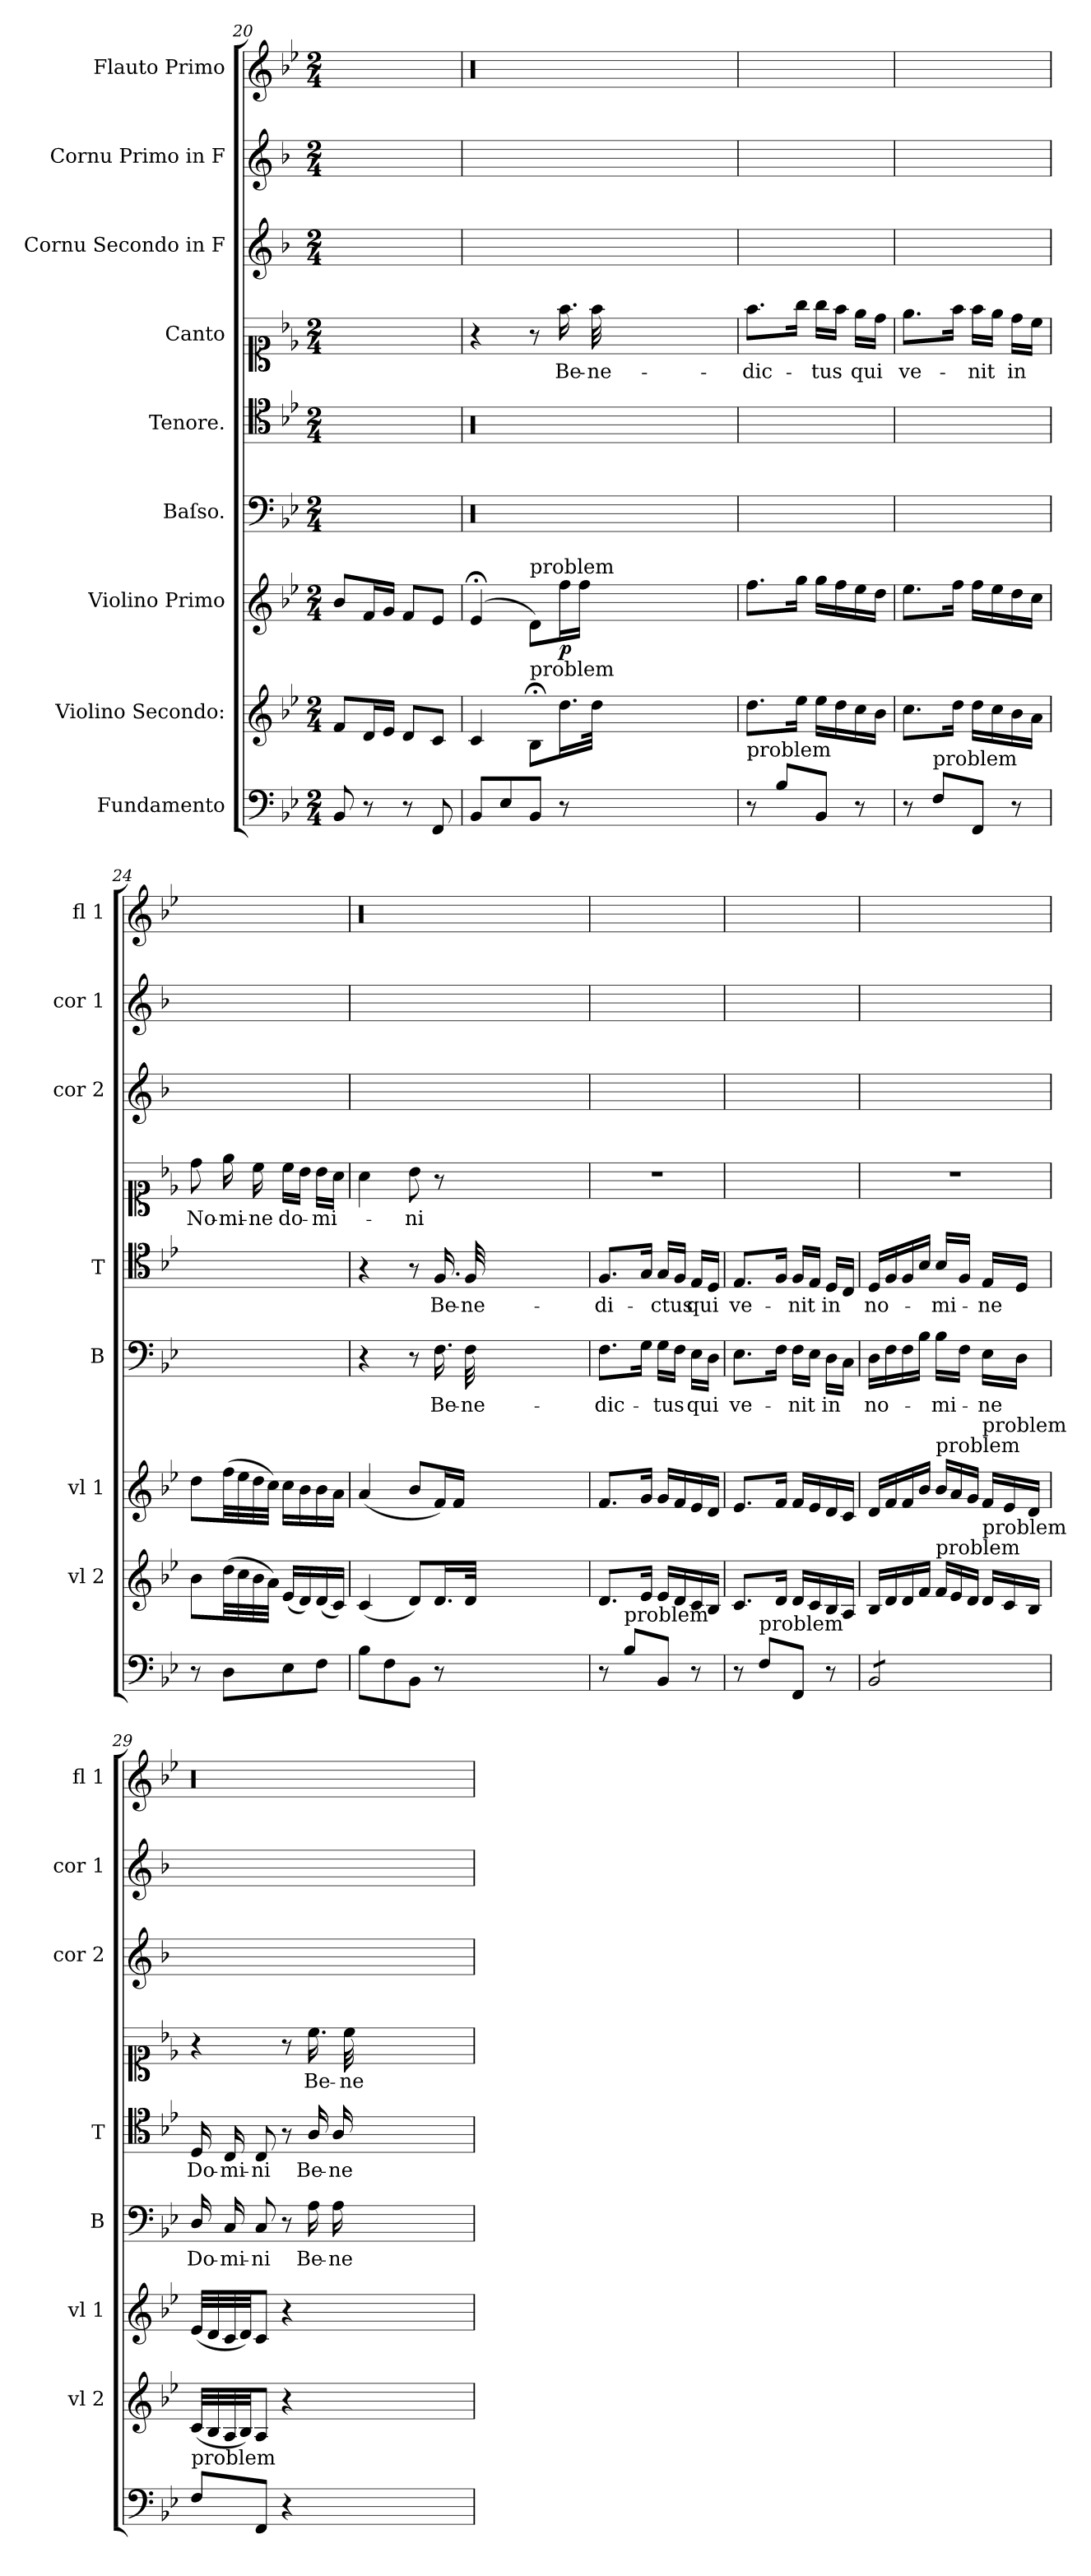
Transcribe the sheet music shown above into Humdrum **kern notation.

**kern	**kern	**kern	**dynam	**kern	**text	**kern	**text	**kern	**text	**kern	**kern	**kern
*part9	*part8	*part7	*part7	*part6	*part6	*part5	*part5	*part4	*part4	*part3	*part2	*part1
*staff9	*staff8	*staff7	*staff7	*staff6	*staff6	*staff5	*staff5	*staff4	*staff4	*staff3	*staff2	*staff1
*I"Fundamento	*I"Violino Secondo:	*I"Violino Primo	*	*I"Baſso.	*	*I"Tenore.	*	*I"Canto	*	*I"Cornu Secondo in F	*I"Cornu Primo in F	*I"Flauto Primo
*	*I'vl 2	*I'vl 1	*	*I'B	*	*I'T	*	*	*	*I'cor 2	*I'cor 1	*I'fl 1
*clefF4	*clefG2	*clefG2	*	*clefF4	*	*clefC4	*	*clefC1	*	*clefG2	*clefG2	*clefG2
*	*	*	*	*	*	*	*	*	*	*ITrd4c7	*ITrd4c7	*
*k[b-e-]	*k[b-e-]	*k[b-e-]	*	*k[b-e-]	*	*k[b-e-]	*	*k[b-e-]	*	*k[b-e-]	*k[b-e-]	*k[b-e-]
*M2/4	*M2/4	*M2/4	*	*M2/4	*	*M2/4	*	*M2/4	*	*M2/4	*M2/4	*M2/4
=20	=20	=20	=20	=20	=20	=20	=20	=20	=20	=20	=20	=20
8BB-/	8f/L	8b-/L	.	2ryy	.	2ryy	.	2ryy	.	2ryy	2ryy	2ryy
8r	16d/L	16f/L	.	.	.	.	.	.	.	.	.	.
.	16e-/JJ	16g/JJ	.	.	.	.	.	.	.	.	.	.
8r	8d/L	8f/L	.	.	.	.	.	.	.	.	.	.
8FF/	8c/J	8e-/J	.	.	.	.	.	.	.	.	.	.
=21	=21	=21	=21	=21	=21	=21	=21	=21	=21	=21	=21	=21
!	!	!	!	!LO:N:vis=00	!	!LO:N:vis=00	!	!	!	!	!	!LO:N:vis=00
8BB-/L	4c/	(4e-;</	.	0r	.	0r	.	4r	.	2ryy	2ryy	0r
8E-/	.	.	.	.	.	.	.	.	.	.	.	.
!	!	!LO:TX:a:t=problem	!	!	!	!	!	!	!	!	!	!
!	!LO:TX:a:t=problem	!	!	!	!	!	!	!	!	!	!	!
8BB-/J	8B-;</L	8d/L)	.	.	.	.	.	8r	.	.	.	.
8r	16.dd\L	16ff\L	p	.	.	.	.	16.ff\	Be-	.	.	.
.	.	16ff\JJ	.	.	.	.	.	.	.	.	.	.
.	32dd\JJk	.	.	.	.	.	.	32ff\	-ne-	.	.	.
1.ryy	1.ryy	1.ryy	.	.	.	.	.	1.ryy	.	1.ryy	1.ryy	.
=22	=22	=22	=22	=22	=22	=22	=22	=22	=22	=22	=22	=22
!LO:TX:a:t=problem	!	!	!	!	!	!	!	!	!	!	!	!
8r	8.dd\L	8.ff\L	.	2ryy	.	2ryy	.	8.ff\L	-dic-	2ryy	2ryy	2ryy
8B-\L	.	.	.	.	.	.	.	.	.	.	.	.
.	16ee-\Jk	16gg\Jk	.	.	.	.	.	16gg\Jk	.	.	.	.
8BB-/J	16ee-\LL	16gg\LL	.	.	.	.	.	16gg\LL	-tus	.	.	.
.	16dd\	16ff\	.	.	.	.	.	16ff\JJ	.	.	.	.
8r	16cc\	16ee-\	.	.	.	.	.	16ee-\LL	qui	.	.	.
.	16b-\JJ	16dd\JJ	.	.	.	.	.	16dd\JJ	.	.	.	.
=23	=23	=23	=23	=23	=23	=23	=23	=23	=23	=23	=23	=23
8r	8.cc\L	8.ee-\L	.	2ryy	.	2ryy	.	8.ee-\L	ve-	2ryy	2ryy	2ryy
!LO:TX:a:t=problem	!	!	!	!	!	!	!	!	!	!	!	!
8F\L	.	.	.	.	.	.	.	.	.	.	.	.
.	16dd\Jk	16ff\Jk	.	.	.	.	.	16ff\Jk	.	.	.	.
8FF/J	16dd\LL	16ff\LL	.	.	.	.	.	16ff\LL	-nit	.	.	.
.	16cc\	16ee-\	.	.	.	.	.	16ee-\JJ	.	.	.	.
8r	16b-\	16dd\	.	.	.	.	.	16dd\LL	in	.	.	.
.	16a\JJ	16cc\JJ	.	.	.	.	.	16cc\JJ	.	.	.	.
=24	=24	=24	=24	=24	=24	=24	=24	=24	=24	=24	=24	=24
8r	8b-\L	8dd\L	.	2ryy	.	2ryy	.	8dd\	No-	2ryy	2ryy	2ryy
8D\L	(32dd\LL	(32ff\LL	.	.	.	.	.	16ee-\	-mi-	.	.	.
.	32cc\	32ee-\	.	.	.	.	.	.	.	.	.	.
.	32b-\	32dd\	.	.	.	.	.	16cc\	-ne	.	.	.
.	32a\JJJ)	32cc\JJJ)	.	.	.	.	.	.	.	.	.	.
8E-\	(16e-/LL	16cc\LL	.	.	.	.	.	16cc\LL	do-	.	.	.
.	16d/)	16b-\	.	.	.	.	.	16b-\JJ	.	.	.	.
8F\J	(16d/	16b-\	.	.	.	.	.	16b-\LL	-mi-	.	.	.
.	16c/JJ)	16a\JJ	.	.	.	.	.	16a\JJ	.	.	.	.
=25	=25	=25	=25	=25	=25	=25	=25	=25	=25	=25	=25	=25
!	!	!	!	!	!	!	!	!	!	!	!	!LO:N:vis=00
8B-\L	(4c/	(4a/	.	4r	.	4r	.	4a\	.	2ryy	2ryy	0r
8F\	.	.	.	.	.	.	.	.	.	.	.	.
8BB-\J	8d/L)	8b-/L	.	8r	.	8r	.	8b-\	-ni	.	.	.
8r	16.d/L	16f/L)	.	16.F\	Be-	16.F/	Be-	8r	.	.	.	.
.	.	16f/JJ	.	.	.	.	.	.	.	.	.	.
.	32d/JJk	.	.	32F\	-ne-	32F/	-ne-	.	.	.	.	.
1.ryy	1.ryy	1.ryy	.	1.ryy	.	1.ryy	.	1.ryy	.	1.ryy	1.ryy	.
=26	=26	=26	=26	=26	=26	=26	=26	=26	=26	=26	=26	=26
!	!	!	!	!	!	!	!	!LO:N:vis=0	!	!	!	!
8r	8.d/L	8.f/L	.	8.F\L	-dic-	8.F/L	-di-	2r	.	2ryy	2ryy	2ryy
!LO:TX:a:t=problem	!	!	!	!	!	!	!	!	!	!	!	!
8B-\L	.	.	.	.	.	.	.	.	.	.	.	.
.	16e-/Jk	16g/Jk	.	16G\Jk	.	16G/Jk	.	.	.	.	.	.
8BB-/J	16e-/LL	16g/LL	.	16G\LL	-tus	16G/LL	-ctus	.	.	.	.	.
.	16d/	16f/	.	16F\JJ	.	16F/JJ	.	.	.	.	.	.
8r	16c/	16e-/	.	16E-\LL	qui	16E-/LL	qui	.	.	.	.	.
.	16B-/JJ	16d/JJ	.	16D\JJ	.	16D/JJ	.	.	.	.	.	.
=27	=27	=27	=27	=27	=27	=27	=27	=27	=27	=27	=27	=27
8r	8.c/L	8.e-/L	.	8.E-\L	ve-	8.E-/L	ve-	2ryy	.	2ryy	2ryy	2ryy
!LO:TX:a:t=problem	!	!	!	!	!	!	!	!	!	!	!	!
8F\L	.	.	.	.	.	.	.	.	.	.	.	.
.	16d/Jk	16f/Jk	.	16F\Jk	.	16F/Jk	.	.	.	.	.	.
8FF/J	16d/LL	16f/LL	.	16F\LL	-nit	16F/LL	-nit	.	.	.	.	.
.	16c/	16e-/	.	16E-\JJ	.	16E-/JJ	.	.	.	.	.	.
8r	16B-/	16d/	.	16D\LL	in	16D/LL	in	.	.	.	.	.
.	16A/JJ	16c/JJ	.	16C\JJ	.	16C/JJ	.	.	.	.	.	.
=28	=28	=28	=28	=28	=28	=28	=28	=28	=28	=28	=28	=28
*tremolo	*	*	*	*	*	*	*	*	*	*	*	*
8BB-/L	16B-/LL	16d/LL	.	16D\LL	no-	16D/LL	no-	2r	.	2ryy	2ryy	2ryy
.	16d/	16f/	.	16F\	.	16F/	.	.	.	.	.	.
8BB-/	16d/	16f/	.	16F\	.	16F/	.	.	.	.	.	.
.	16f/JJ	16b-/JJ	.	16B-\JJ	.	16B-/JJ	.	.	.	.	.	.
*	*Xtuplet	*Xtuplet	*	*	*	*	*	*	*	*	*	*
!	!	!LO:TX:a:t=problem	!	!	!	!	!	!	!	!	!	!
!	!LO:TX:a:t=problem	!	!	!	!	!	!	!	!	!	!	!
8BB-/	24f/LL	24b-/LL	.	16B-\LL	-mi-	16B-/LL	-mi-	.	.	.	.	.
.	24e-/	24a/	.	.	.	.	.	.	.	.	.	.
.	.	.	.	16F\JJ	.	16F/JJ	.	.	.	.	.	.
.	24d/JJ	24g/JJ	.	.	.	.	.	.	.	.	.	.
!	!	!LO:TX:a:t=problem	!	!	!	!	!	!	!	!	!	!
!	!LO:TX:a:t=problem	!	!	!	!	!	!	!	!	!	!	!
8BB-/J	24d/LL	24f/LL	.	16E-\LL	-ne	16E-/LL	-ne	.	.	.	.	.
*Xtremolo	*	*	*	*	*	*	*	*	*	*	*	*
.	24c/	24e-/	.	.	.	.	.	.	.	.	.	.
.	.	.	.	16D\JJ	.	16D/JJ	.	.	.	.	.	.
.	24B-/JJ	24d/JJ	.	.	.	.	.	.	.	.	.	.
=29	=29	=29	=29	=29	=29	=29	=29	=29	=29	=29	=29	=29
!LO:TX:a:t=problem	!	!	!	!	!	!	!	!	!	!	!	!
!	!	!	!	!	!	!	!	!	!	!	!	!LO:N:vis=00
8F\L	(32c/LLL	(32e-/LLL	.	16D/	Do-	16D/	Do-	4r	.	2ryy	2ryy	0r
.	32B-/	32d/	.	.	.	.	.	.	.	.	.	.
.	32A/	32c/	.	16C/	-mi-	16C/	-mi-	.	.	.	.	.
.	32B-/JJ)	32d/JJ)	.	.	.	.	.	.	.	.	.	.
8FF/J	8A/J	8c/J	.	8C/	-ni	8C/	-ni	.	.	.	.	.
4r	4r	4r	.	8r	.	8r	.	8r	.	.	.	.
.	.	.	.	16A\	Be-	16A/	Be-	16.cc\	Be-	.	.	.
.	.	.	.	16A\	-ne-	16A/	-ne-	.	.	.	.	.
.	.	.	.	.	.	.	.	32cc\	-ne-	.	.	.
1.ryy	1.ryy	1.ryy	.	1.ryy	.	1.ryy	.	1.ryy	.	1.ryy	1.ryy	.
=	=	=	=	=	=	=	=	=	=	=	=	=
*-	*-	*-	*-	*-	*-	*-	*-	*-	*-	*-	*-	*-
